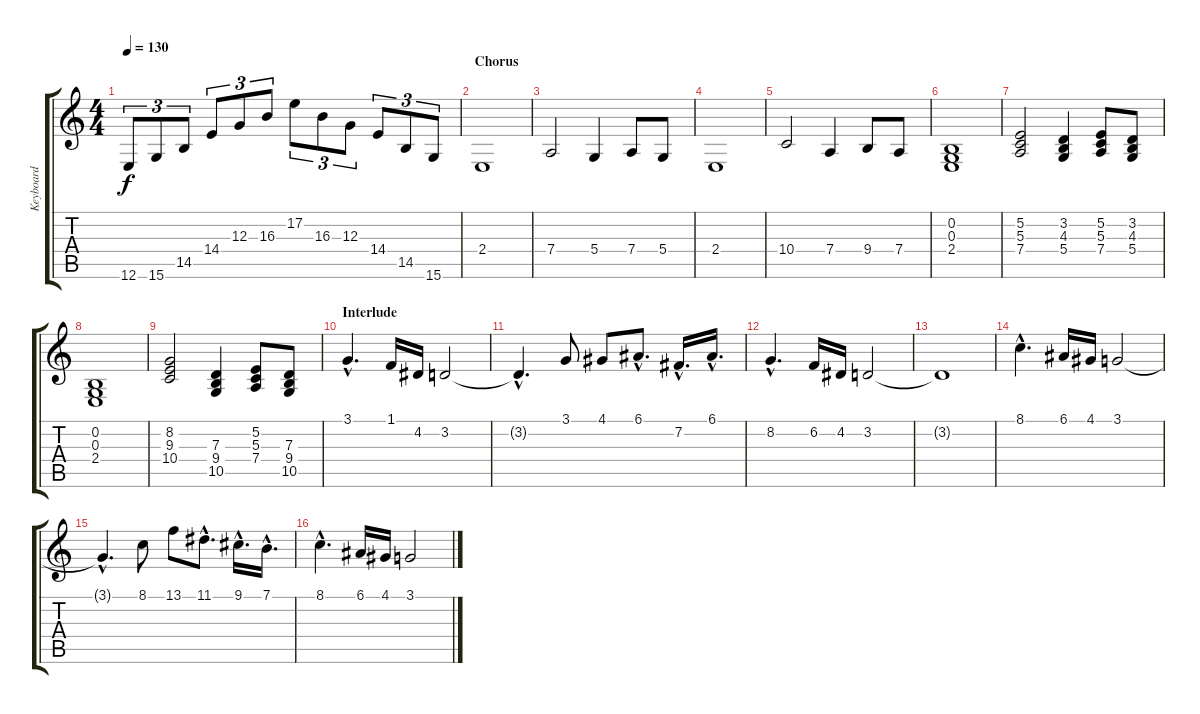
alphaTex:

\track ("Keyboard" "Keyboard") {instrument drawbarorgan}
\staff {score tabs}
\tuning (E4 B3 G3 D3 A2 E2) {hide}
\ts (4 4)
\tempo 130
\clef g2
\ks c
12.6.8{tu (3 2) dy f} 15.6.8{tu (3 2)} 14.5.8{tu (3 2)} 14.4.8{tu (3 2)} 12.3.8{tu (3 2)} 16.3.8{tu (3 2)} 17.2.8{tu (3 2)} 16.3.8{tu (3 2)} 12.3.8{tu (3 2)} 14.4.8{tu (3 2)} 14.5.8{tu (3 2)} 15.6.8{tu (3 2)} |
\section ("" "Chorus")
2.4.1 |
7.4.2 5.4.4 7.4.8 5.4.8 |
2.4.1 |
10.4.2 7.4.4 9.4.8 7.4.8 |
(0.2 0.3 2.4).1 |
(5.2 5.3 7.4).2 (3.2 4.3 5.4).4 (5.2 5.3 7.4).8 (3.2 4.3 5.4).8 |
(0.2 0.3 2.4).1 |
(8.2 9.3 10.4).2 (7.3 9.4 10.5).4 (5.2 5.3 7.4).8 (7.3 9.4 10.5).8 |
\section ("" "Interlude")
3.1{hac}.4{d} 1.1.16 4.2.16 3.2.2 |
3.2{hac t}.4{d} 3.1.8 4.1.8 6.1{hac}.8{d} 7.2{hac}.16{d} 6.1{hac}.16{d} |
8.2{hac}.4{d} 6.2.16 4.2.16 3.2.2 |
3.2{t}.1 |
8.1{hac}.4{d} 6.1.16 4.1.16 3.1.2 |
3.1{hac t}.4{d} 8.1.8 13.1.8 11.1{hac}.8{d} 9.1{hac}.16{d} 7.1{hac}.16{d} |
8.1{hac}.4{d} 6.1.16 4.1.16 3.1.2
